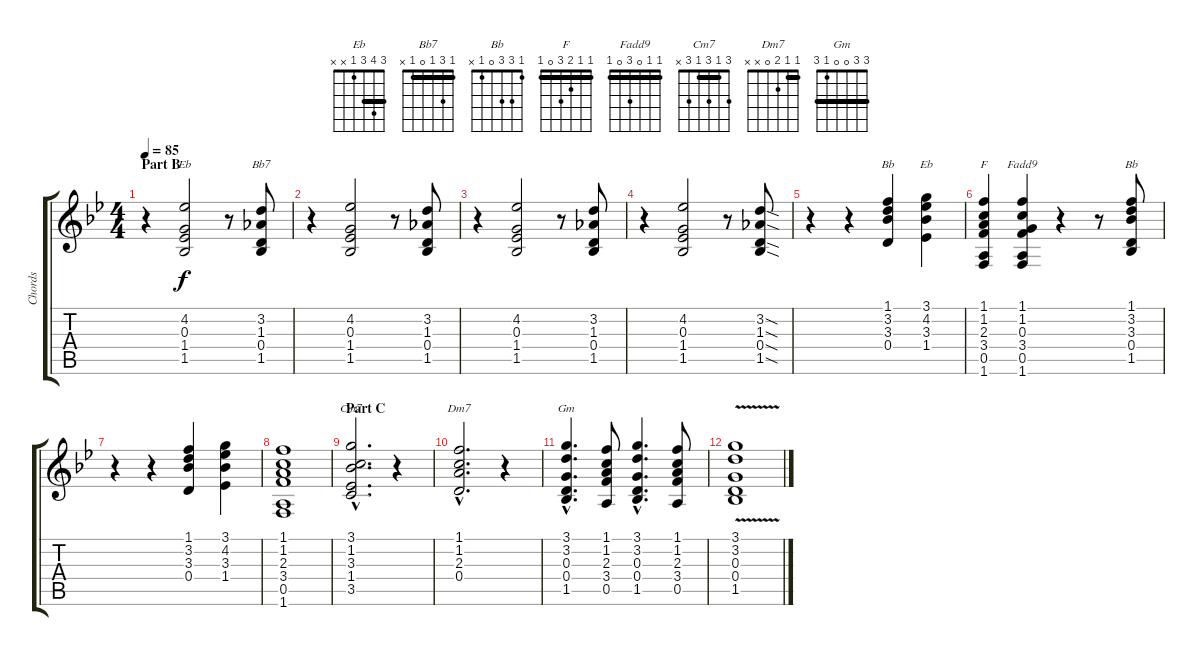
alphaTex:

\track ("Chords" "Chords") {instrument electricguitarjazz}
\staff {score tabs}
\tuning (E4 B3 G3 D3 A2 E2) {hide}
\chord ("Eb" 3 4 0 1 1 x)
\chord ("Bb7" 1 3 1 0 1 x) {barre 1}
\chord ("Bb" 1 3 3 0 x x)
\chord ("Eb" 3 4 3 1 x x) {barre 3}
\chord ("F" 1 1 2 3 0 1) {barre 1}
\chord ("Fadd9" 1 1 0 3 0 1) {barre 1}
\chord ("Bb" 1 3 3 0 1 x)
\chord ("Cm7" 3 1 3 1 3 x) {barre 1}
\chord ("Dm7" 1 1 2 0 x x) {barre 1}
\chord ("Gm" 3 3 0 0 1 3) {barre 3}
\ts (4 4)
\section ("" "Part B")
\tempo 85
\clef g2
\ks gminor
r.4{dy f} (4.2 0.3 1.4 1.5).2{ch "Eb"} r.8 (3.2 1.3 0.4 1.5).8{ch "Bb7"} |
r.4 (4.2 0.3 1.4 1.5).2 r.8 (3.2 1.3 0.4 1.5).8 |
r.4 (4.2 0.3 1.4 1.5).2 r.8 (3.2 1.3 0.4 1.5).8 |
r.4 (4.2 0.3 1.4 1.5).2 r.8 (3.2{sod} 1.3{sod} 0.4{sod} 1.5{sod}).8 |
r.4 r.4 (1.1 3.2 3.3 0.4).4{ch "Bb"} (3.1 4.2 3.3 1.4).4{ch "Eb"} |
(1.1 1.2 2.3 3.4 0.5 1.6).4{ch "F"} (1.1 1.2 0.3 3.4 0.5 1.6).4{ch "Fadd9"} r.4 r.8 (1.1 3.2 3.3 0.4 1.5).8{ch "Bb"} |
r.4 r.4 (1.1 3.2 3.3 0.4).4 (3.1 4.2 3.3 1.4).4 |
(1.1 1.2 2.3 3.4 0.5 1.6).1 |
\section ("" "Part C")
(3.1{hac} 1.2{hac} 3.3{hac} 1.4{hac} 3.5{hac}).2{d ch "Cm7"} r.4 |
(1.1{hac} 1.2{hac} 2.3{hac} 0.4{hac}).2{d ch "Dm7"} r.4 |
(3.1{hac} 3.2{hac} 0.3{hac} 0.4{hac} 1.5{hac}).4{d ch "Gm"} (1.1 1.2 2.3 3.4 0.5).8 (3.1{hac} 3.2{hac} 0.3{hac} 0.4{hac} 1.5{hac}).4{d} (1.1 1.2 2.3 3.4 0.5).8 |
(3.1 3.2{v} 0.3 0.4 1.5).1
